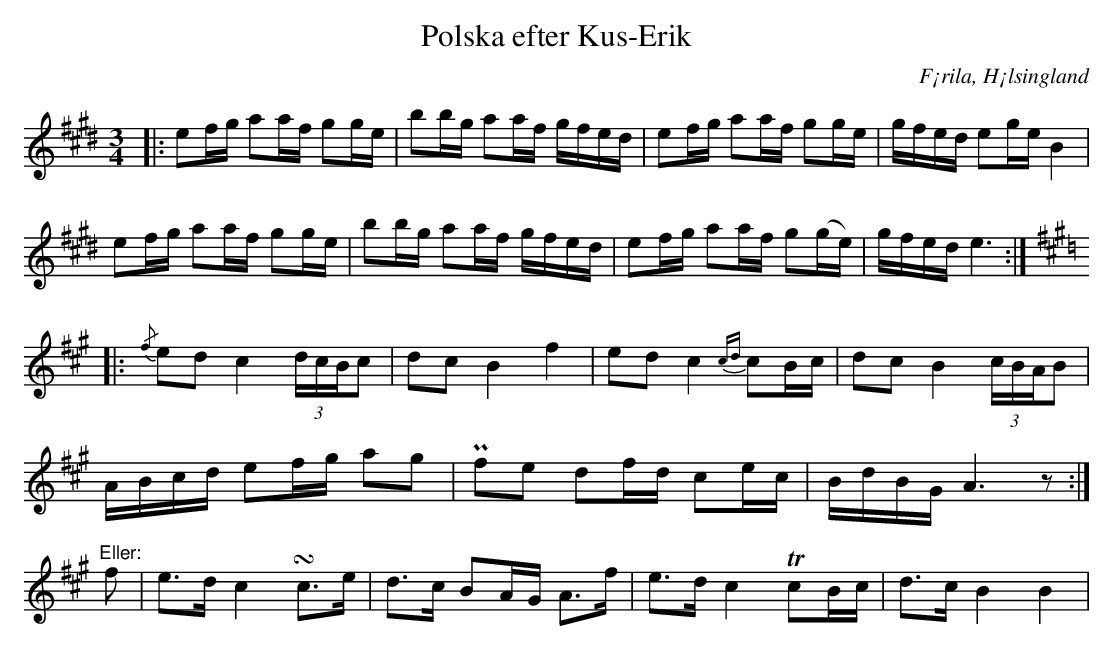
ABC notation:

X:1
T: Polska efter Kus-Erik
O: F¡rila, H¡lsingland
M: 3/4
L: 1/16
K: E
|: e2fg a2af g2ge | b2bg a2af gfed | e2fg a2af g2ge | gfed e2ge B4 |
   e2fg a2af g2ge | b2bg a2af gfed | e2fg a2af g2(ge) | gfed e6 :|
K: A
             |: {/f}e2d2 c4   (3dcBc2    | d2c2  B4   f4    | e2d2  c4 {cd}c2Bc  | d2c2  B4 (3cBAB2 |
                ABcd     e2fg a2g2        | Pf2e2 d2fd c2ec  | BdBG  A6 z2    :|
"^Eller:" f2 |  e2>d2    c4   !turn!c2>e2 | d2>c2 B2AG A2>f2 | e2>d2 c4 Tc2Bc  | d2>c2 B4 B4       |
